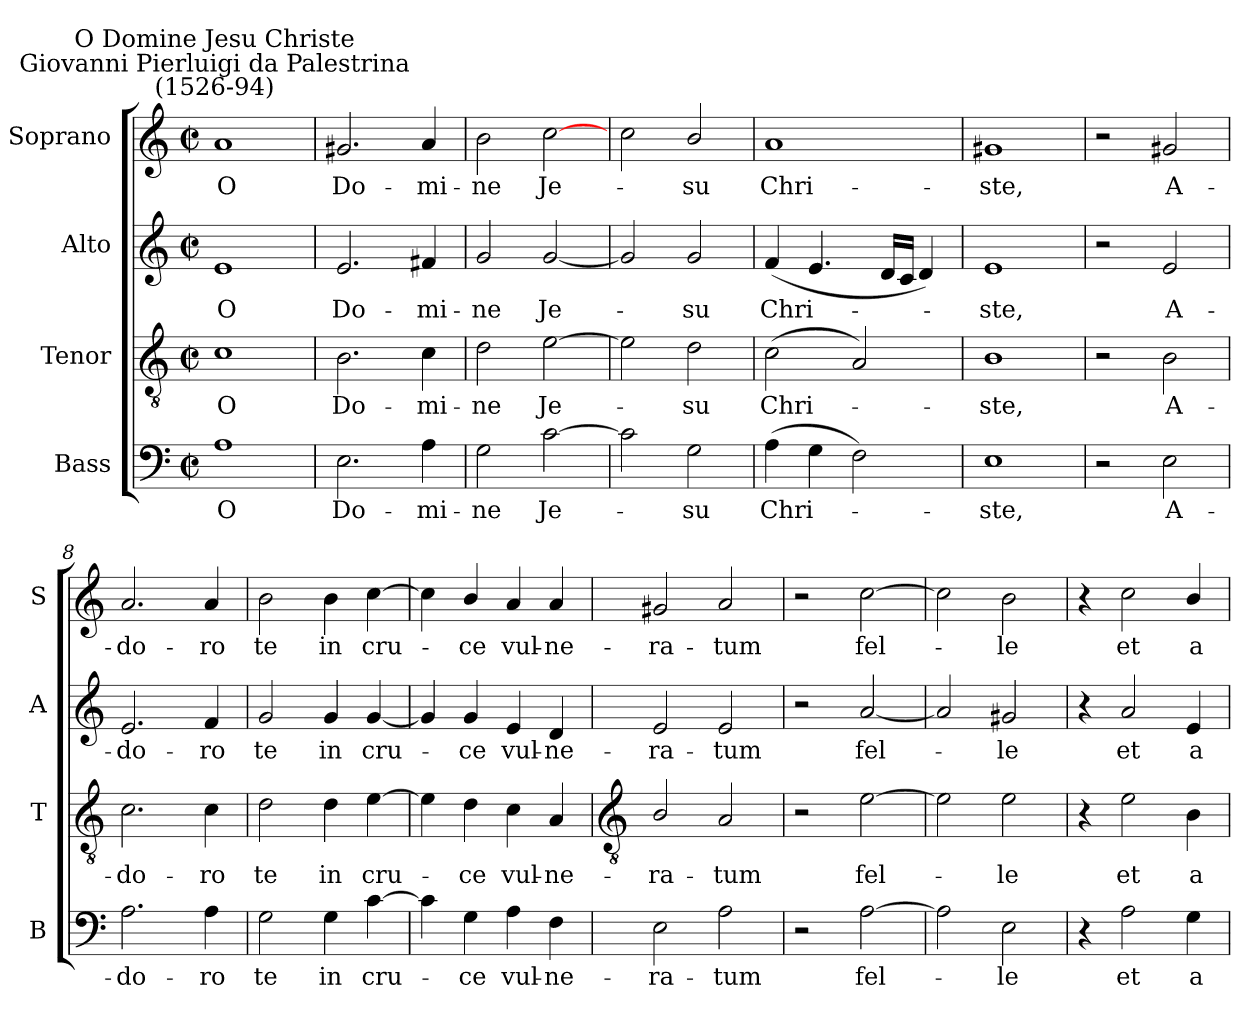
**kern	**text	**kern	**text	**kern	**text	**kern	**text
*part4	*part4	*part3	*part3	*part2	*part2	*part1	*part1
*staff4	*staff4	*staff3	*staff3	*staff2	*staff2	*staff1	*staff1
*I"Bass	*	*I"Tenor	*	*I"Alto	*	*I"Soprano	*
*I'B	*	*I'T	*	*I'A	*	*I'S	*
*clefF4	*	*clefGv2	*	*clefG2	*	*clefG2	*
*k[]	*	*k[]	*	*k[]	*	*k[]	*
*C:	*	*C:	*	*C:	*	*C:	*
*M2/2	*	*M2/2	*	*M2/2	*	*M2/2	*
*met(c|)	*	*met(c|)	*	*met(c|)	*	*met(c|)	*
=1	=1	=1	=1	=1	=1	=1	=1
!	!	!	!	!	!	!LO:TX:a:cj:t=Giovanni Pierluigi da Palestrina\n(1526-94)	!
!	!	!	!	!	!	!LO:TX:a:cj:t=O Domine Jesu Christe	!
!	!LO:LY:b	!	!LO:LY:b	!	!LO:LY:b	!	!LO:LY:b
1A	O	1c	O	1e	O	1a	O
=2	=2	=2	=2	=2	=2	=2	=2
!	!LO:LY:b	!	!LO:LY:b	!	!LO:LY:b	!	!LO:LY:b
2.E	Do-	2.B	Do-	2.e	Do-	2.g#X	Do-
!	!LO:LY:b	!	!LO:LY:b	!	!LO:LY:b	!	!LO:LY:b
4A	-mi-	4c	-mi-	4f#X	-mi-	4a	-mi-
=3	=3	=3	=3	=3	=3	=3	=3
!	!LO:LY:b	!	!LO:LY:b	!	!LO:LY:b	!	!LO:LY:b
2G	-ne	2d	-ne	2g	-ne	2b	-ne
!	!LO:LY:b	!	!LO:LY:b	!	!LO:LY:b	!	!LO:LY:b
[2c	Je-	[2e	Je-	[2g	Je-	[2cc	Je-
=4	=4	=4	=4	=4	=4	=4	=4
2c]	.	2e]	.	2g]	.	2cc	.
!	!LO:LY:b	!	!LO:LY:b	!	!LO:LY:b	!	!LO:LY:b
2G	su	2d	su	2g	su	2b/	su
=5	=5	=5	=5	=5	=5	=5	=5
!	!LO:LY:b	!	!LO:LY:b	!	!LO:LY:b	!	!LO:LY:b
(>4A	Chri-	(<2c	Chri-	(<4f	Chri-	1a	Chri-
4G	.	.	.	4.e	.	.	.
2F)	.	2A)	.	.	.	.	.
.	.	.	.	16dLL	.	.	.
.	.	.	.	16cJJ	.	.	.
.	.	.	.	4d)	.	.	.
=6	=6	=6	=6	=6	=6	=6	=6
!	!LO:LY:b	!	!LO:LY:b	!	!LO:LY:b	!	!LO:LY:b
1E	ste,	1B	ste,	1e	ste,	1g#X	-ste,
=7	=7	=7	=7	=7	=7	=7	=7
2r	.	2r	.	2r	.	2r	.
!	!LO:LY:b	!	!LO:LY:b	!	!LO:LY:b	!	!LO:LY:b
2E	A-	2B	A-	2e	A-	2g#X	A-
=8	=8	=8	=8	=8	=8	=8	=8
!	!LO:LY:b	!	!LO:LY:b	!	!LO:LY:b	!	!LO:LY:b
2.A	-do-	2.c	-do-	2.e	-do-	2.a	-do-
!	!LO:LY:b	!	!LO:LY:b	!	!LO:LY:b	!	!LO:LY:b
4A	-ro	4c	-ro	4f	-ro	4a	-ro
=9	=9	=9	=9	=9	=9	=9	=9
!	!LO:LY:b	!	!LO:LY:b	!	!LO:LY:b	!	!LO:LY:b
2G	te	2d	te	2g	te	2b	te
!	!LO:LY:b	!	!LO:LY:b	!	!LO:LY:b	!	!LO:LY:b
4G	in	4d	in	4g	in	4b	in
!	!LO:LY:b	!	!LO:LY:b	!	!LO:LY:b	!	!LO:LY:b
[4c	cru-	[4e	cru-	[4g	cru-	[4cc	cru-
=10	=10	=10	=10	=10	=10	=10	=10
4c]	.	4e]	.	4g]	.	4cc]	.
!	!LO:LY:b	!	!LO:LY:b	!	!LO:LY:b	!	!LO:LY:b
4G	ce	4d	ce	4g	ce	4b/	ce
!	!LO:LY:b	!	!LO:LY:b	!	!LO:LY:b	!	!LO:LY:b
4A	vul-	4c	vul-	4e	vul-	4a	vul-
!	!LO:LY:b	!	!LO:LY:b	!	!LO:LY:b	!	!LO:LY:b
4F	-ne-	4A	-ne-	4d	-ne-	4a	-ne-
!!LO:LB:g=z
=11	=11	=11	=11	=11	=11	=11	=11
*	*	*clefGv2	*	*	*	*	*
!	!LO:LY:b	!	!LO:LY:b	!	!LO:LY:b	!	!LO:LY:b
2E	-ra-	2B/	-ra-	2e	-ra-	2g#X	-ra-
!	!LO:LY:b	!	!LO:LY:b	!	!LO:LY:b	!	!LO:LY:b
2A	-tum	2A	-tum	2e	-tum	2a	-tum
=12	=12	=12	=12	=12	=12	=12	=12
2r	.	2r	.	2r	.	2r	.
!	!LO:LY:b	!	!LO:LY:b	!	!LO:LY:b	!	!LO:LY:b
[2A	fel-	[2e	fel-	[2a	fel-	[2cc	fel-
=13	=13	=13	=13	=13	=13	=13	=13
2A]	.	2e]	.	2a]	.	2cc]	.
!	!LO:LY:b	!	!LO:LY:b	!	!LO:LY:b	!	!LO:LY:b
2E	le	2e	le	2g#X	le	2b	le
=14	=14	=14	=14	=14	=14	=14	=14
4r	.	4r	.	4r	.	4r	.
!	!LO:LY:b	!	!LO:LY:b	!	!LO:LY:b	!	!LO:LY:b
2A	et	2e	et	2a	et	2cc	et
!	!LO:LY:b	!	!LO:LY:b	!	!LO:LY:b	!	!LO:LY:b
4G	a-	4B	a-	4e	a-	4b/	a-
=	=	=	=	=	=	=	=
*-	*-	*-	*-	*-	*-	*-	*-
